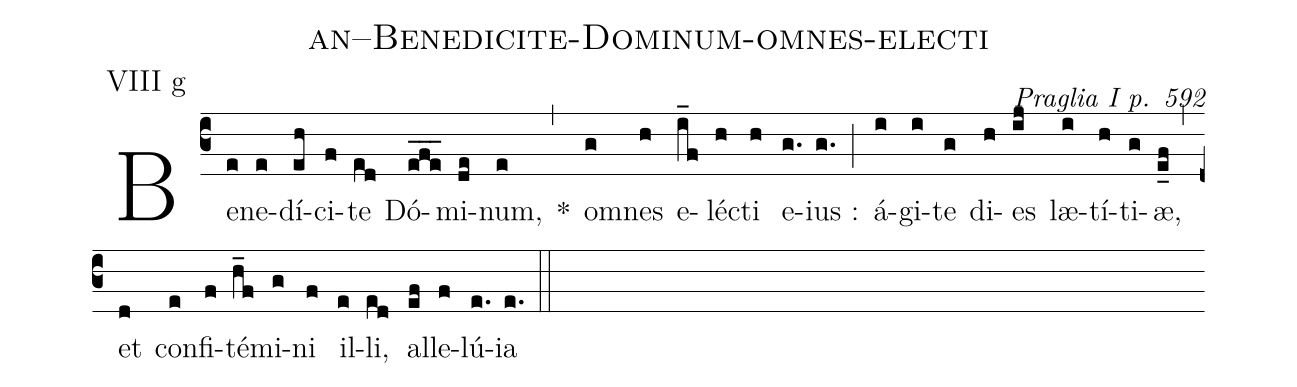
name: an--Benedicite-Dominum-omnes-electi ;
commentary: Praglia I p. 592;
annotation: VIII g;
%%
(c3) Be(e)ne(e)dí(eh)ci(f)te(ed) Dó(efe___)mi(de)num,(e) *(,) o(g)mnes(h) e(i_f)lé(h)cti(h) e(g.)ius :(g.) (;) á(i)gi(i)te(g) di(h)es(ij) læ(i)tí(h)ti(g)æ,(e_f) (,) et(d) con(e)fi(f)té(h_f)mi(g)ni(f) il(e)li,(ed) al(ef)le(f)lú(e.)ia(e.) (::)
